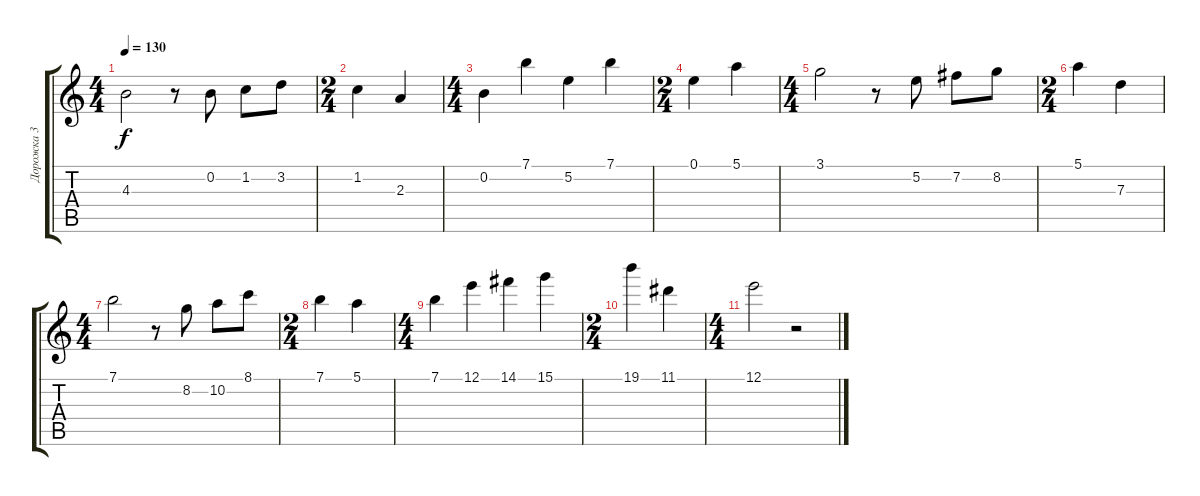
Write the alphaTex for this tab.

\track ("Дорожка 3" "Дорожка 3") {instrument acousticguitarsteel}
\staff {score tabs}
\tuning (E4 B3 G3 D3 A2 E2) {hide}
\ts (4 4)
\tempo 130
\clef g2
\ks c
4.3.2{dy f} r.8 0.2.8 1.2.8 3.2.8 |
\ts (2 4)
1.2.4 2.3.4 |
\ts (4 4)
0.2.4 7.1.4 5.2.4 7.1.4 |
\ts (2 4)
0.1.4 5.1.4 |
\ts (4 4)
3.1.2 r.8 5.2.8 7.2.8 8.2.8 |
\ts (2 4)
5.1.4 7.3.4 |
\ts (4 4)
7.1.2 r.8 8.2.8 10.2.8 8.1.8 |
\ts (2 4)
7.1.4 5.1.4 |
\ts (4 4)
7.1.4 12.1.4 14.1.4 15.1.4 |
\ts (2 4)
19.1.4 11.1.4 |
\ts (4 4)
12.1.2 r.2
